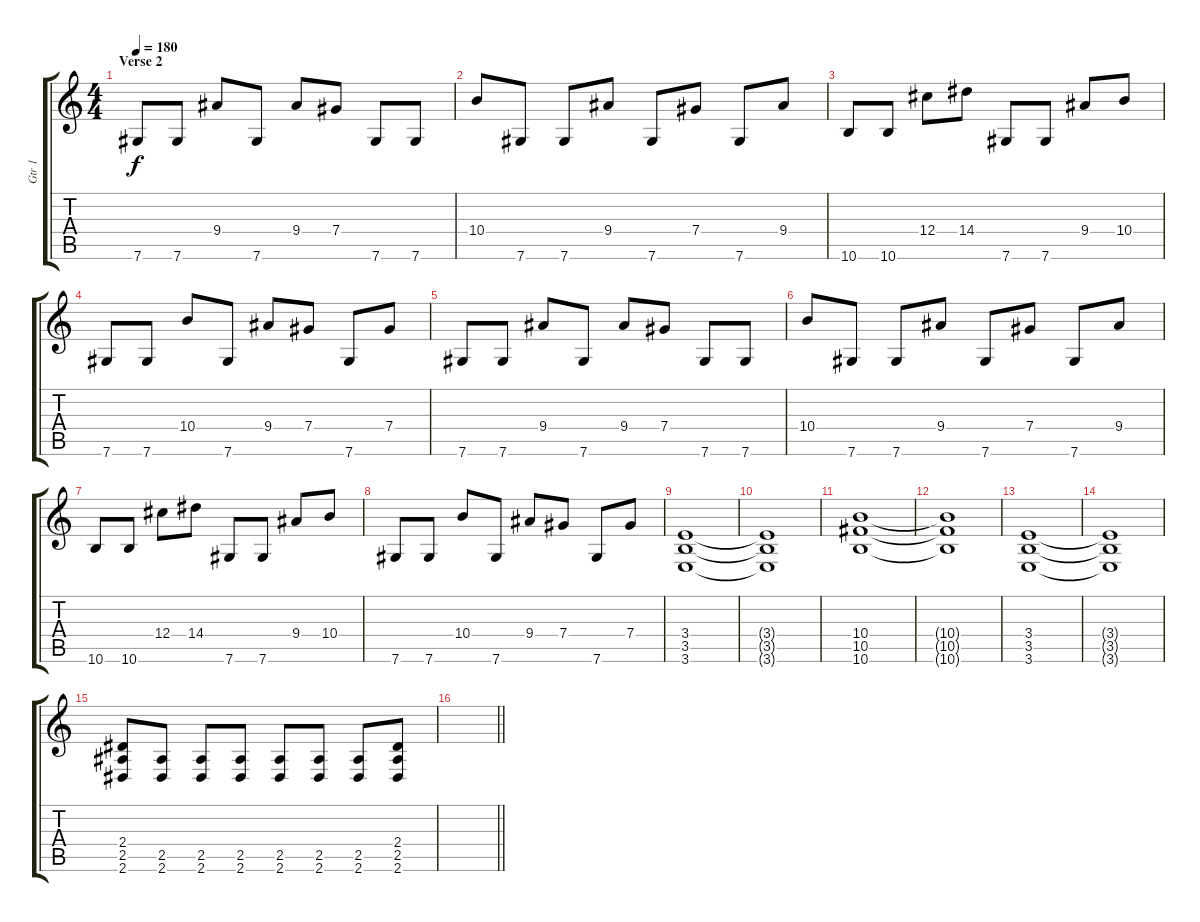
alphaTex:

\track ("Gtr 1" "Gtr 1") {instrument distortionguitar}
\staff {score tabs}
\tuning (Eb4 Bb3 Gb3 Db3 Ab2 Db2) {hide}
\ts (4 4)
\section ("" "Verse 2")
\tempo 180
\clef g2
\ks c
7.6.8{dy f} 7.6.8 9.4.8 7.6.8 9.4.8 7.4.8 7.6.8 7.6.8 |
10.4.8 7.6.8 7.6.8 9.4.8 7.6.8 7.4.8 7.6.8 9.4.8 |
10.6.8 10.6.8 12.4.8 14.4.8 7.6.8 7.6.8 9.4.8 10.4.8 |
7.6.8 7.6.8 10.4.8 7.6.8 9.4.8 7.4.8 7.6.8 7.4.8 |
7.6.8 7.6.8 9.4.8 7.6.8 9.4.8 7.4.8 7.6.8 7.6.8 |
10.4.8 7.6.8 7.6.8 9.4.8 7.6.8 7.4.8 7.6.8 9.4.8 |
10.6.8 10.6.8 12.4.8 14.4.8 7.6.8 7.6.8 9.4.8 10.4.8 |
7.6.8 7.6.8 10.4.8 7.6.8 9.4.8 7.4.8 7.6.8 7.4.8 |
(3.4 3.5 3.6).1 |
(3.4{t} 3.5{t} 3.6{t}).1 |
(10.4 10.5 10.6).1 |
(10.4{t} 10.5{t} 10.6{t}).1 |
(3.4 3.5 3.6).1 |
(3.4{t} 3.5{t} 3.6{t}).1 |
(2.4 2.5 2.6).8 (2.5 2.6).8 (2.5 2.6).8 (2.5 2.6).8 (2.5 2.6).8 (2.5 2.6).8 (2.5 2.6).8 (2.4 2.5 2.6).8 |
\barLineRight lightlight
